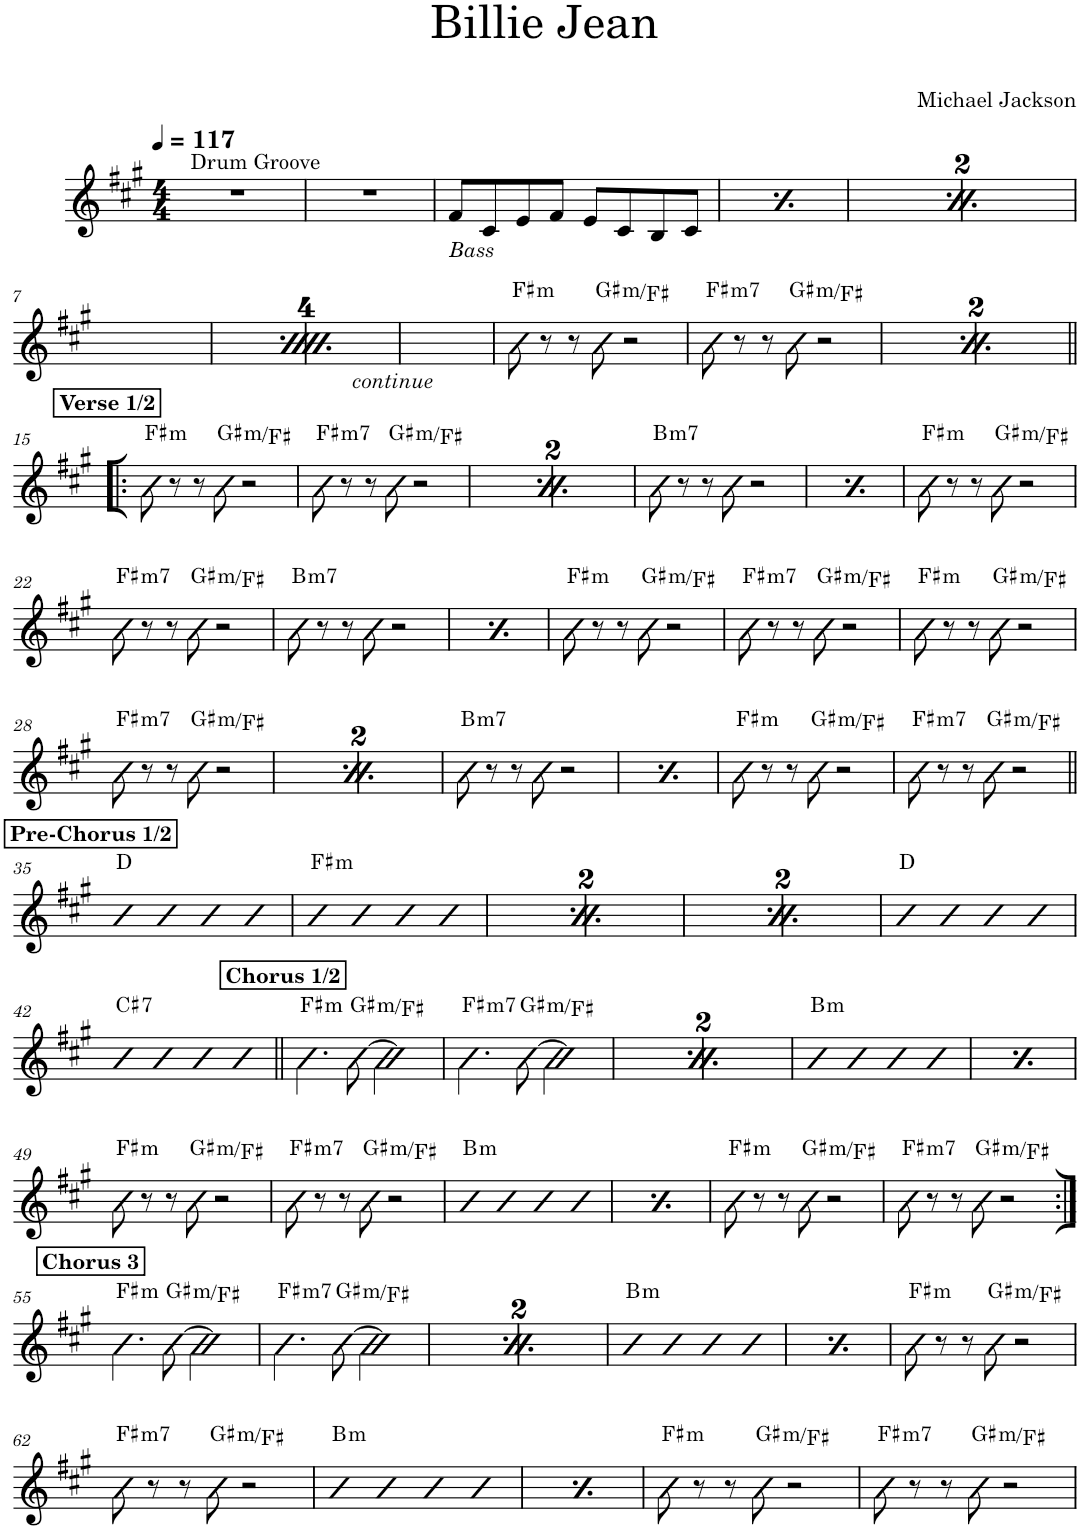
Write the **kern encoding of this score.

**kern	**harte
*part1	*part1
*staff1	*
*I"Piano	*
*I'Pno.	*
*clefG2	*
*k[f#c#g#]	*
*M4/4	*
*MM117	*
=1	=1
!LO:TX:a:t=Drum Groove	!
1r	.
=2	=2
1r	.
=3	=3
!LO:TX:b:i:t=Bass	!
8f#/L	.
8c#/	.
8e/	.
8f#/J	.
8e/L	.
8c#/	.
8B/	.
8c#/J	.
=4	=4
!LO:TX:b:i:t=Bass	!
8f#/L	.
8c#/	.
8e/	.
8f#/J	.
8e/L	.
8c#/	.
8B/	.
8c#/J	.
=5	=5
!LO:TX:b:i:t=Bass	!
8f#/L	.
8c#/	.
8e/	.
8f#/J	.
8e/L	.
8c#/	.
8B/	.
8c#/J	.
=6	=6
!LO:TX:b:i:t=Bass	!
8f#/L	.
8c#/	.
8e/	.
8f#/J	.
8e/L	.
8c#/	.
8B/	.
8c#/J	.
!!LO:LB:g=z
=7	=7
!LO:TX:b:i:t=Bass	!
8f#/L	.
8c#/	.
8e/	.
8f#/J	.
8e/L	.
8c#/	.
8B/	.
8c#/J	.
=8	=8
!LO:TX:b:i:t=Bass	!
8f#/L	.
8c#/	.
8e/	.
8f#/J	.
8e/L	.
8c#/	.
8B/	.
8c#/J	.
=9	=9
!LO:TX:b:i:t=Bass	!
8f#/L	.
8c#/	.
8e/	.
8f#/J	.
8e/L	.
8c#/	.
8B/	.
8c#/J	.
=10	=10
!LO:TX:b:i:t=Bass	!
8f#/L	.
8c#/	.
8e/	.
8f#/J	.
8e/L	.
8c#/	.
8B/	.
8c#/J	.
=11	=11
!	!LO:H:kt=m
8b\	F#:min
8r	.
8r	.
!	!LO:H:kt=m
8b\	G#:min/b7
2r	.
=12	=12
!	!LO:H:kt=m7
8b\	F#:min7
8r	.
8r	.
!	!LO:H:kt=m
8b\	G#:min/b7
2r	.
=13	=13
!	!LO:H:kt=m
8b\	F#:min
8r	.
8r	.
!	!LO:H:kt=m
8b\	G#:min/b7
2r	.
=14	=14
!	!LO:H:kt=m7
8b\	F#:min7
8r	.
8r	.
!	!LO:H:kt=m
8b\	G#:min/b7
2r	.
!!LO:LB:g=z
!!LO:REH:place=s1:a:B:cj:t=Verse 1/2
=15!|:	=15!|:
!	!LO:H:kt=m
8b\	F#:min
8r	.
8r	.
!	!LO:H:kt=m
8b\	G#:min/b7
2r	.
=16	=16
!	!LO:H:kt=m7
8b\	F#:min7
8r	.
8r	.
!	!LO:H:kt=m
8b\	G#:min/b7
2r	.
!!LO:REH:place=s1:a:B:cj:t=Verse 1/2
=17	=17
!	!LO:H:kt=m
8b\	F#:min
8r	.
8r	.
!	!LO:H:kt=m
8b\	G#:min/b7
2r	.
=18	=18
!	!LO:H:kt=m7
8b\	F#:min7
8r	.
8r	.
!	!LO:H:kt=m
8b\	G#:min/b7
2r	.
=19	=19
!	!LO:H:kt=m7
8b\	B:min7
8r	.
8r	.
8b\	.
2r	.
=20	=20
!	!LO:H:kt=m7
8b\	B:min7
8r	.
8r	.
8b\	.
2r	.
=21	=21
!	!LO:H:kt=m
8b\	F#:min
8r	.
8r	.
!	!LO:H:kt=m
8b\	G#:min/b7
2r	.
!!LO:LB:g=z
=22	=22
!	!LO:H:kt=m7
8b\	F#:min7
8r	.
8r	.
!	!LO:H:kt=m
8b\	G#:min/b7
2r	.
=23	=23
!	!LO:H:kt=m7
8b\	B:min7
8r	.
8r	.
8b\	.
2r	.
=24	=24
!	!LO:H:kt=m7
8b\	B:min7
8r	.
8r	.
8b\	.
2r	.
=25	=25
!	!LO:H:kt=m
8b\	F#:min
8r	.
8r	.
!	!LO:H:kt=m
8b\	G#:min/b7
2r	.
=26	=26
!	!LO:H:kt=m7
8b\	F#:min7
8r	.
8r	.
!	!LO:H:kt=m
8b\	G#:min/b7
2r	.
=27	=27
!	!LO:H:kt=m
8b\	F#:min
8r	.
8r	.
!	!LO:H:kt=m
8b\	G#:min/b7
2r	.
!!LO:LB:g=z
=28	=28
!	!LO:H:kt=m7
8b\	F#:min7
8r	.
8r	.
!	!LO:H:kt=m
8b\	G#:min/b7
2r	.
=29	=29
!	!LO:H:kt=m
8b\	F#:min
8r	.
8r	.
!	!LO:H:kt=m
8b\	G#:min/b7
2r	.
=30	=30
!	!LO:H:kt=m7
8b\	F#:min7
8r	.
8r	.
!	!LO:H:kt=m
8b\	G#:min/b7
2r	.
=31	=31
!	!LO:H:kt=m7
8b\	B:min7
8r	.
8r	.
8b\	.
2r	.
=32	=32
!	!LO:H:kt=m7
8b\	B:min7
8r	.
8r	.
8b\	.
2r	.
=33	=33
!	!LO:H:kt=m
8b\	F#:min
8r	.
8r	.
!	!LO:H:kt=m
8b\	G#:min/b7
2r	.
=34	=34
!	!LO:H:kt=m7
8b\	F#:min7
8r	.
8r	.
!	!LO:H:kt=m
8b\	G#:min/b7
2r	.
!!LO:LB:g=z
!!LO:REH:place=s1:a:B:cj:t=Pre-Chorus 1/2
=35||	=35||
4b	D:maj
4b	.
4b	.
4b	.
=36	=36
!	!LO:H:kt=m
4b	F#:min
4b	.
4b	.
4b	.
!!LO:REH:place=s1:a:B:cj:t=Pre-Chorus 1/2
=37	=37
4b	D:maj
4b	.
4b	.
4b	.
=38	=38
!	!LO:H:kt=m
4b	F#:min
4b	.
4b	.
4b	.
!!LO:REH:place=s1:a:B:cj:t=Pre-Chorus 1/2
=39	=39
4b	D:maj
4b	.
4b	.
4b	.
=40	=40
!	!LO:H:kt=m
4b	F#:min
4b	.
4b	.
4b	.
=41	=41
4b	D:maj
4b	.
4b	.
4b	.
!!LO:LB:g=z
=42	=42
!	!LO:H:kt=7
4b	C#:7
4b	.
4b	.
4b	.
!!LO:REH:place=s1:a:B:cj:t=Chorus 1/2
=43||	=43||
!	!LO:H:kt=m
4.b\	F#:min
!	!LO:H:kt=m
[8b\	G#:min/b7
2b\]	.
=44	=44
!	!LO:H:kt=m7
4.b\	F#:min7
!	!LO:H:kt=m
[8b\	G#:min/b7
2b\]	.
!!LO:REH:place=s1:a:B:cj:t=Chorus 1/2
=45	=45
!	!LO:H:kt=m
4.b\	F#:min
!	!LO:H:kt=m
[8b\	G#:min/b7
2b\]	.
=46	=46
!	!LO:H:kt=m7
4.b\	F#:min7
!	!LO:H:kt=m
[8b\	G#:min/b7
2b\]	.
=47	=47
!	!LO:H:kt=m
4b	B:min
4b	.
4b	.
4b	.
=48	=48
!	!LO:H:kt=m
4b	B:min
4b	.
4b	.
4b	.
!!LO:LB:g=z
=49	=49
!	!LO:H:kt=m
8b\	F#:min
8r	.
8r	.
!	!LO:H:kt=m
8b\	G#:min/b7
2r	.
=50	=50
!	!LO:H:kt=m7
8b\	F#:min7
8r	.
8r	.
!	!LO:H:kt=m
8b\	G#:min/b7
2r	.
=51	=51
!	!LO:H:kt=m
4b	B:min
4b	.
4b	.
4b	.
=52	=52
!	!LO:H:kt=m
4b	B:min
4b	.
4b	.
4b	.
=53	=53
!	!LO:H:kt=m
8b\	F#:min
8r	.
8r	.
!	!LO:H:kt=m
8b\	G#:min/b7
2r	.
=54	=54
!	!LO:H:kt=m7
8b\	F#:min7
8r	.
8r	.
!	!LO:H:kt=m
8b\	G#:min/b7
2r	.
!!LO:LB:g=z
!!LO:REH:place=s1:a:B:cj:t=Chorus 3
=55:|!	=55:|!
!	!LO:H:kt=m
4.b\	F#:min
!	!LO:H:kt=m
[8b\	G#:min/b7
2b\]	.
=56	=56
!	!LO:H:kt=m7
4.b\	F#:min7
!	!LO:H:kt=m
[8b\	G#:min/b7
2b\]	.
!!LO:REH:place=s1:a:B:cj:t=Chorus 3
=57	=57
!	!LO:H:kt=m
4.b\	F#:min
!	!LO:H:kt=m
[8b\	G#:min/b7
2b\]	.
=58	=58
!	!LO:H:kt=m7
4.b\	F#:min7
!	!LO:H:kt=m
[8b\	G#:min/b7
2b\]	.
=59	=59
!	!LO:H:kt=m
4b	B:min
4b	.
4b	.
4b	.
=60	=60
!	!LO:H:kt=m
4b	B:min
4b	.
4b	.
4b	.
=61	=61
!	!LO:H:kt=m
8b\	F#:min
8r	.
8r	.
!	!LO:H:kt=m
8b\	G#:min/b7
2r	.
!!LO:LB:g=z
=62	=62
!	!LO:H:kt=m7
8b\	F#:min7
8r	.
8r	.
!	!LO:H:kt=m
8b\	G#:min/b7
2r	.
=63	=63
!	!LO:H:kt=m
4b	B:min
4b	.
4b	.
4b	.
=64	=64
!	!LO:H:kt=m
4b	B:min
4b	.
4b	.
4b	.
=65	=65
!	!LO:H:kt=m
8b\	F#:min
8r	.
8r	.
!	!LO:H:kt=m
8b\	G#:min/b7
2r	.
=66	=66
!	!LO:H:kt=m7
8b\	F#:min7
8r	.
8r	.
!	!LO:H:kt=m
8b\	G#:min/b7
2r	.
=	=
*-	*-
